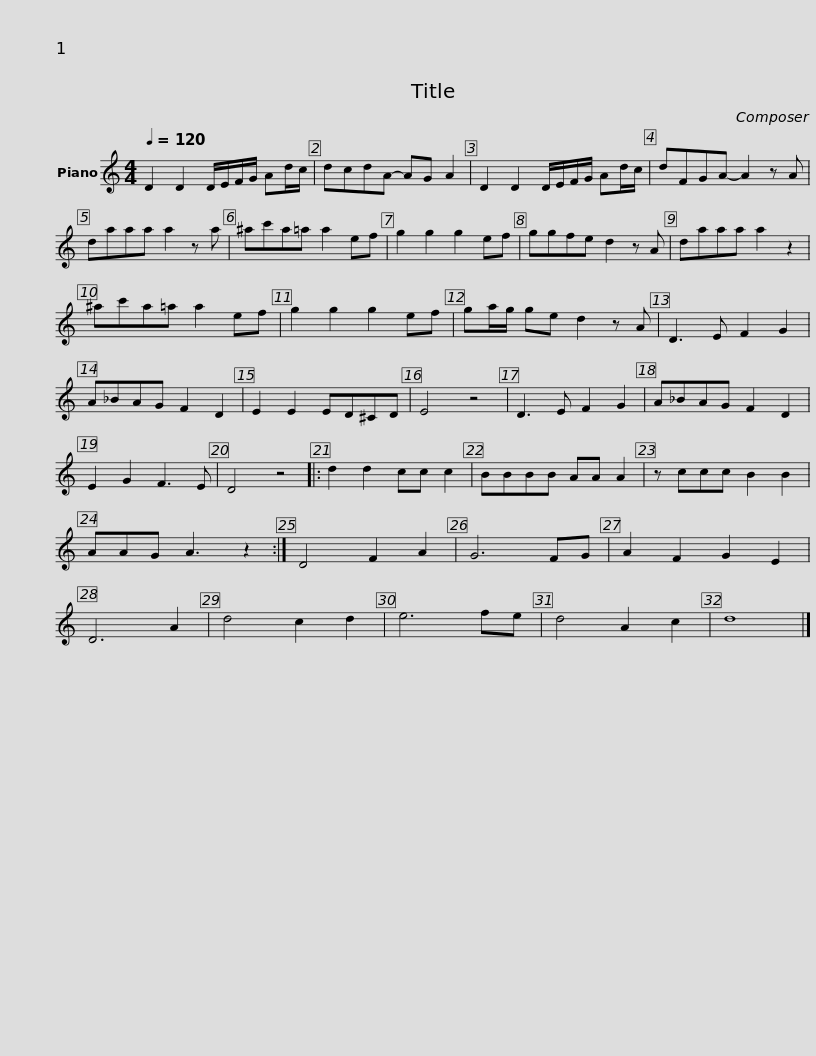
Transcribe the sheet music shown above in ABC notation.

X:1
L:1/8
Q:1/4=120
M:4/4
I:linebreak $
K:C
V:1 treble
V:1
 D2 D2 D/E/F/G/ Ad/c/ | dcdA- AG A2 | D2 D2 D/E/F/G/ Ad/c/ | dFGA- A2 z A |$ daaa a2 z a | %5
 ^ac'a=a a2 ef | g2 g2 g2 ef | ggfe d2 z A |$ daaa a2 z2 | ^ac'a=a a2 ef | %10
 g2 g2 g2 ef | ga/g/ ge d2 z A |$ D3 E F2 G2 | A_BAG F2 D2 | E2 E2 ED^CD | %15
 E4 z4 |$ D3 E F2 G2 | A_BAG F2 D2 | E2 G2 F3 E | D4 z4 |:$ %20
 d2 d2 cc c2 | BBBB AA A2 | z ccc B2 B2 | AAG A3 z2 :|$ D4 F2 A2 | %25
 G6 FG | A2 F2 G2 E2 | D6 A2 |$ d4 c2 d2 | e6 fe | %30
 d4 A2 c2 | d8 |] %32
